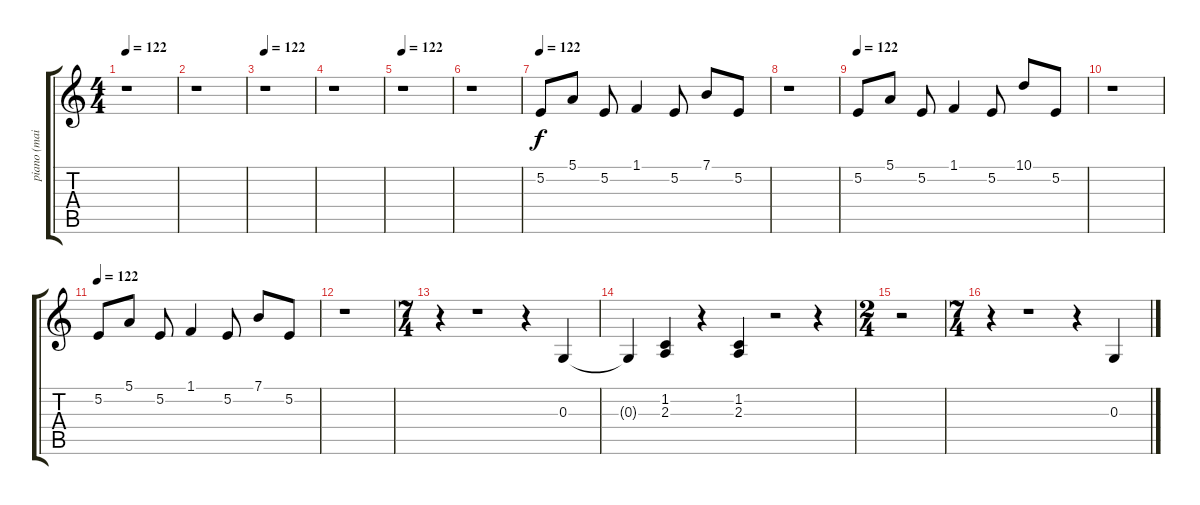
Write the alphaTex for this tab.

\track ("piano (main Droite)" "piano (mai") {instrument acousticgrandpiano}
\staff {score tabs}
\tuning (E4 B3 G3 D3 A2 E2) {hide}
\ts (4 4)
\tempo 122
\clef g2
\ks c
r.1{dy f} |
r.1 |
\tempo 122
r.1 |
r.1 |
\tempo 122
r.1 |
r.1 |
\tempo 122
5.2.8 5.1.8 5.2.8 1.1.4 5.2.8 7.1.8 5.2.8 |
r.1 |
\tempo 122
5.2.8 5.1.8 5.2.8 1.1.4 5.2.8 10.1.8 5.2.8 |
r.1 |
\tempo 122
5.2.8 5.1.8 5.2.8 1.1.4 5.2.8 7.1.8 5.2.8 |
r.1 |
\ts (7 4)
r.4 r.1 r.4 0.3.4 |
0.3{t}.4 (1.2 2.3).4 r.4 (1.2 2.3).4 r.2 r.4 |
\ts (2 4)
r.2 |
\ts (7 4)
r.4 r.1 r.4 0.3.4
